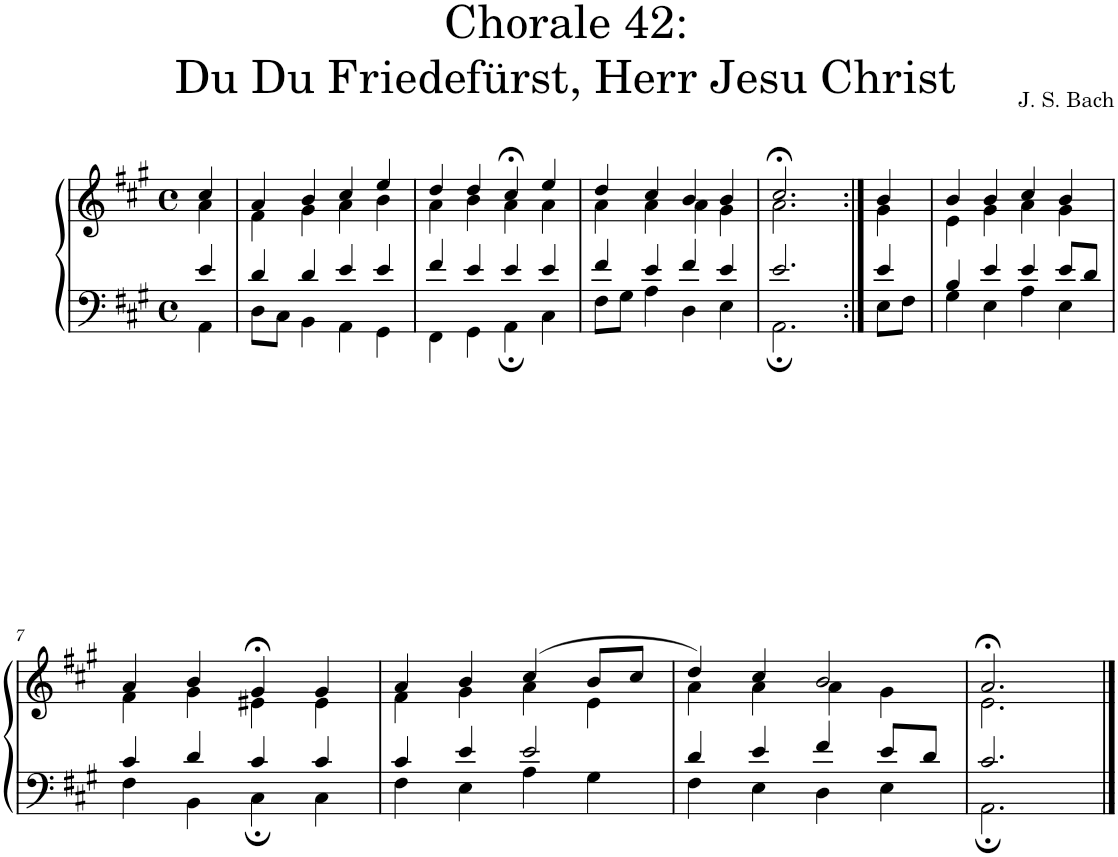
**kern	**kern
*part1	*part1
*staff2	*staff1
*I"S,A	*
*clefF4	*clefG2
*k[f#c#g#]	*k[f#c#g#]
*M4/4	*M4/4
*met(c)	*met(c)
=	=
*^	*^
4e/	4AA\	4cc#/	4a\
=1	=1	=1	=1
4d/	8D\L	4a/	4f#\
.	8C#\J	.	.
4d/	4BB\	4b/	4g#\
4e/	4AA\	4cc#/	4a\
4e/	4GG#\	4ee/	4b\
=2	=2	=2	=2
4f#/	4FF#\	4dd/	4a\
4e/	4GG#\	4dd/	4b\
4e/	4AA;\	4cc#;</	4a\
4e/	4C#\	4ee/	4a\
=3	=3	=3	=3
4f#/	8F#\L	4dd/	4a\
.	8G#\J	.	.
4e/	4A\	4cc#/	4a\
4f#/	4D\	4b/	4a\
4e/	4E\	4b/	4g#\
=614	=614	=614	=614
2.e/	2.AA;\	2.cc#;</	2.a\
=615:|!	=615:|!	=615:|!	=615:|!
4e/	8E\L	4b/	4g#\
.	8F#\J	.	.
=6	=6	=6	=6
4B/	4G#\	4b/	4e\
4e/	4E\	4b/	4g#\
4e/	4A\	4cc#/	4a\
8e/L	4E\	4b/	4g#\
8d/J	.	.	.
!!LO:LB:g=z	!!
=7	=7	=7	=7
4c#/	4F#\	4a/	4f#\
4d/	4BB\	4b/	4g#\
4c#/	4C#;\	4g#;</	4e#X\
4c#/	4C#\	4g#/	4e#\
=8	=8	=8	=8
4c#/	4F#\	4a/	4f#\
4e/	4E\	4b/	4g#\
2e/	4A\	(>4cc#/	4a\
.	4G#\	8b/L	4e\
.	.	8cc#/J	.
=9	=9	=9	=9
4d/	4F#\	4dd/)	4a\
4e/	4E\	4cc#/	4a\
4f#/	4D\	2b/	4a\
8e/L	4E\	.	4g#\
8d/J	.	.	.
=10	=10	=10	=10
2.c#/	2.AA;\	2.a;</	2.e\
*v	*v	*	*
*	*v	*v
==	==
*-	*-
